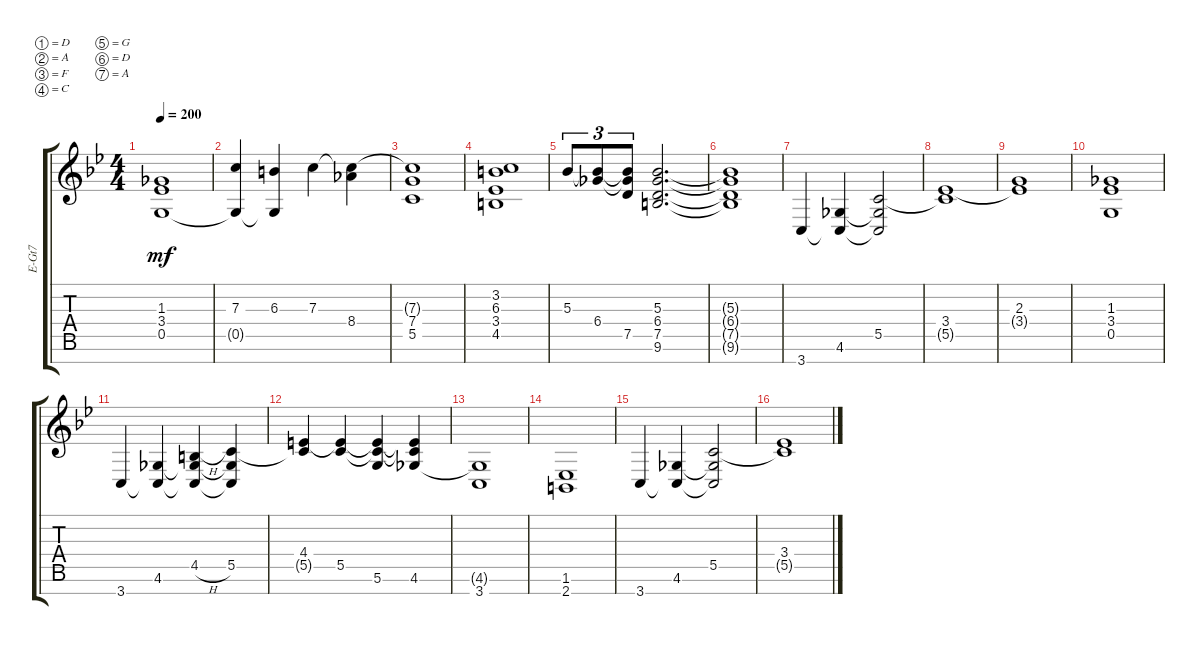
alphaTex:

\defaultSystemsLayout 4
\bracketExtendMode groupsimilarinstruments
\otherSystemsTrackNameOrientation horizontal
\track ("Travis" "E-Gt7") {instrument distortionguitar}
\staff {score tabs}
\tuning (D4 A3 F3 C3 G2 D2 A1)
\ts (4 4)
\tempo 200
\clef g2
\ks bb
(1.3{acc b} 3.4{acc forcenatural} 0.5{acc forcenatural}).1{dy mf} |
(7.3{acc forcenatural} 0.5{t acc forcenatural}).4 (6.3{acc #} 0.5{t acc forcenatural}).4 7.3{acc forcenatural}.4 (8.4{acc b} 7.3{t acc forcenatural}).4 |
(7.4{acc forcenatural} 7.3{t acc forcenatural} 5.5{acc forcenatural}).1 |
(4.5{acc #} 3.4{acc forcenatural} 6.3{acc #} 3.2{acc forcenatural}).1 |
5.3{acc forcenatural}.8{tu (3 2)} (6.4{acc b} 5.3{t acc forcenatural}).8{tu (3 2)} (7.5{acc forcenatural} 6.4{t acc b} 5.3{t acc forcenatural}).8{tu (3 2)} (9.6{acc #} 7.5{acc forcenatural} 6.4{acc b} 5.3{acc forcenatural}).2{d} |
(5.3{t acc forcenatural} 6.4{t acc b} 7.5{t acc forcenatural} 9.6{t acc #}).1 |
3.7{acc forcenatural}.4 (4.6{acc b} 3.7{t acc forcenatural}).4 (5.5{acc forcenatural} 4.6{t acc b} 3.7{t acc forcenatural}).2 |
(3.4{acc forcenatural} 5.5{t acc forcenatural}).1 |
(2.3{acc forcenatural} 3.4{t acc forcenatural}).1 |
(1.3{acc b} 3.4{acc forcenatural} 0.5{acc forcenatural}).1 |
3.7{acc forcenatural}.4 (4.6{acc b} 3.7{t acc forcenatural}).4 (4.5{h acc #} 4.6{t acc b} 3.7{t acc forcenatural}).4 (5.5{acc forcenatural} 4.6{t acc b} 3.7{t acc forcenatural}).4 |
(4.4{acc #} 5.5{t acc forcenatural}).4 (5.5{acc forcenatural} 4.4{t acc #}).4 (5.6{acc forcenatural} 4.4{t acc #} 5.5{t acc forcenatural}).4 (4.6{acc b} 5.5{t acc forcenatural} 4.4{t acc #}).4 |
(3.7{acc forcenatural} 4.6{t acc b}).1 |
(2.7{acc #} 1.6{acc forcenatural}).1 |
3.7{acc forcenatural}.4 (4.6{acc b} 3.7{t acc forcenatural}).4 (5.5{acc forcenatural} 4.6{t acc b} 3.7{t acc forcenatural}).2 |
(3.4{acc forcenatural} 5.5{t acc forcenatural}).1
